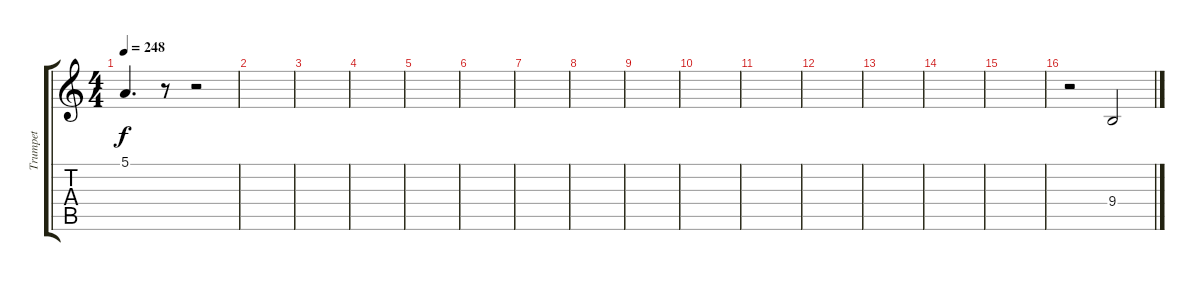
\track ("Trumpet" "Trumpet") {instrument trumpet}
\staff {score tabs}
\tuning (E4 B3 G3 D3 A2 E2) {hide}
\ts (4 4)
\tempo 248
\clef g2
\ks c
5.1{t}.4{d dy f} r.8 r.2 |
|
|
|
|
|
|
|
|
|
|
|
|
|
|
r.2 9.4.2
